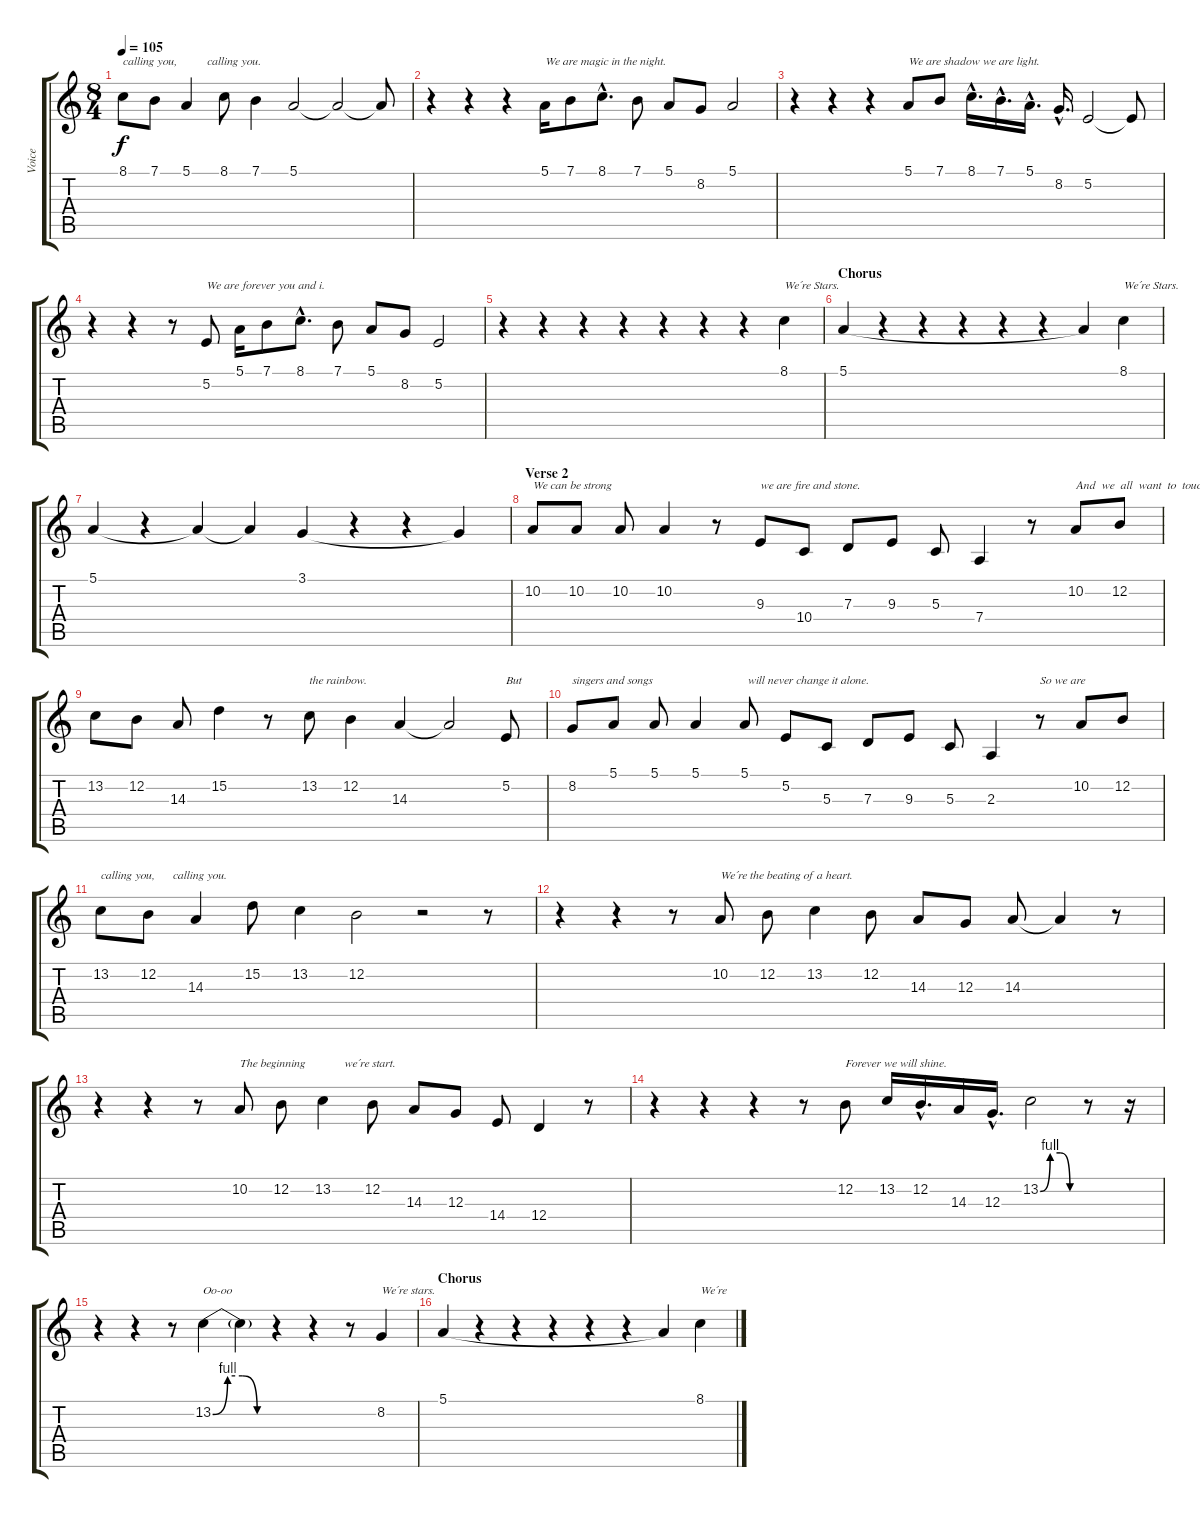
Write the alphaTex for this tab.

\track ("Voice" "Voice") {instrument lead2sawtooth}
\staff {score tabs}
\tuning (E4 B3 G3 D3 A2 E2) {hide}
\ts (8 4)
\tempo 105
\clef g2
\ks c
8.1.8{txt "calling you,          calling you." dy f} 7.1.8 5.1.4 8.1.8 7.1.4 5.1.2 5.1{t}.2 5.1{t}.8 |
r.4 r.4 r.4 5.1.16{txt "We are magic in the night."} 7.1.8 8.1{hac}.8{d} 7.1.8 5.1.8 8.2.8 5.1.2 |
r.4 r.4 r.4 5.1.8{txt "We are shadow we are light."} 7.1.8 8.1{hac}.16{d} 7.1{hac}.16{d} 5.1{hac}.16{d} 8.2{hac}.16{d} 5.2.2 5.2{t}.8 |
r.4 r.4 r.8 5.2.8{txt "We are forever you and i."} 5.1.16 7.1.8 8.1{hac}.8{d} 7.1.8 5.1.8 8.2.8 5.2.2 |
r.4 r.4 r.4 r.4 r.4 r.4 r.4 8.1.4{txt "We´re Stars."} |
\section ("" "Chorus")
5.1.4 r.4 r.4 r.4 r.4 r.4 5.1{t}.4 8.1.4{txt "We´re Stars."} |
5.1.4 r.4 5.1{t}.4 5.1{t}.4 3.1.4 r.4 r.4 3.1{t}.4 |
\section ("" "Verse 2")
10.2.8{txt "We can be strong"} 10.2.8 10.2.8 10.2.4 r.8 9.3.8{txt "we are fire and stone."} 10.4.8 7.3.8 9.3.8 5.3.8 7.4.4 r.8 10.2.8{txt "And  we  all  want  to  touch "} 12.2.8 |
13.2.8 12.2.8 14.3.8 15.2.4 r.8 13.2.8{txt "the rainbow."} 12.2.4 14.3.4 14.3{t}.2 5.2.8{txt "But"} |
8.2.8{txt "singers and songs"} 5.1.8 5.1.8 5.1.4 5.1.8{txt " will never change it alone."} 5.2.8 5.3.8 7.3.8 9.3.8 5.3.8 2.3.4 r.8{txt "So we are"} 10.2.8 12.2.8 |
13.2.8{txt "calling you,      calling you."} 12.2.8 14.3.4 15.2.8 13.2.4 12.2.2 r.2 r.8 |
r.4 r.4 r.8 10.2.8{txt "We´re the beating of a heart."} 12.2.8 13.2.4 12.2.8 14.3.8 12.3.8 14.3.8 14.3{t}.4 r.8 |
r.4 r.4 r.8 10.2.8{txt "The beginning             we´re start."} 12.2.8 13.2.4 12.2.8 14.3.8 12.3.8 14.4.8 12.4.4 r.8 |
r.4 r.4 r.4 r.8 12.2.8{txt "Forever we will shine."} 13.2.16 12.2{hac}.16{d} 14.3.16 12.3{hac}.16{d} 13.2{be (custom 0 0 15 4 30 4 45 0 60 0)}.2 r.8 r.16 |
r.4 r.4 r.8 13.2{be (custom 0 0 15 4 30 4 45 0 60 0)}.4{txt "Oo-oo"} 13.2{t}.4 r.4 r.4 r.8 8.2.4{txt "We´re stars."} |
\section ("" "Chorus")
5.1.4 r.4 r.4 r.4 r.4 r.4 5.1{t}.4 8.1.4{txt "We´re"}
